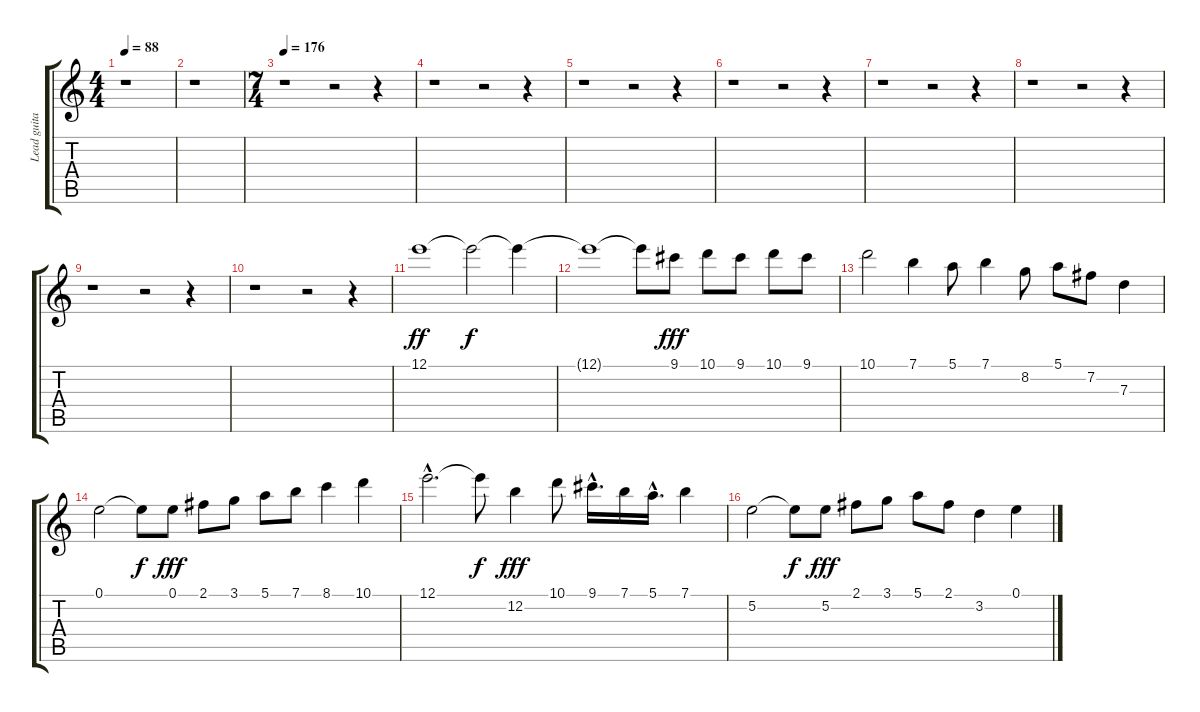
\track ("Lead guitar" "Lead guita") {instrument overdrivenguitar}
\staff {score tabs}
\tuning (E4 B3 G3 D3 A2 E2) {hide}
\ts (4 4)
\tempo 88
\clef g2
\ks c
r.1{dy ff} |
r.1 |
\ts (7 4)
\tempo 176
r.1 r.2 r.4 |
r.1 r.2 r.4 |
r.1 r.2 r.4 |
r.1 r.2 r.4 |
r.1 r.2 r.4 |
r.1 r.2 r.4 |
r.1 r.2 r.4 |
r.1 r.2 r.4 |
12.1.1{balance 8 instrument overdrivenguitar} 12.1{t}.2{dy f} 12.1{t}.4 |
12.1{t}.1 12.1{t}.8 9.1.8{dy fff} 10.1.8 9.1.8 10.1.8 9.1.8 |
10.1.2 7.1.4 5.1.8 7.1.4 8.2.8 5.1.8 7.2.8 7.3.4 |
0.1.2 0.1{t}.8{dy f} 0.1.8{dy fff} 2.1.8 3.1.8 5.1.8 7.1.8 8.1.4 10.1.4 |
12.1{hac}.2{d} 12.1{t}.8{dy f} 12.2.4{dy fff} 10.1.8 9.1{hac}.16{d} 7.1.16 5.1{hac}.16{d} 7.1.4 |
5.2.2 5.2{t}.8{dy f} 5.2.8{dy fff} 2.1.8 3.1.8 5.1.8 2.1.8 3.2.4 0.1.4
